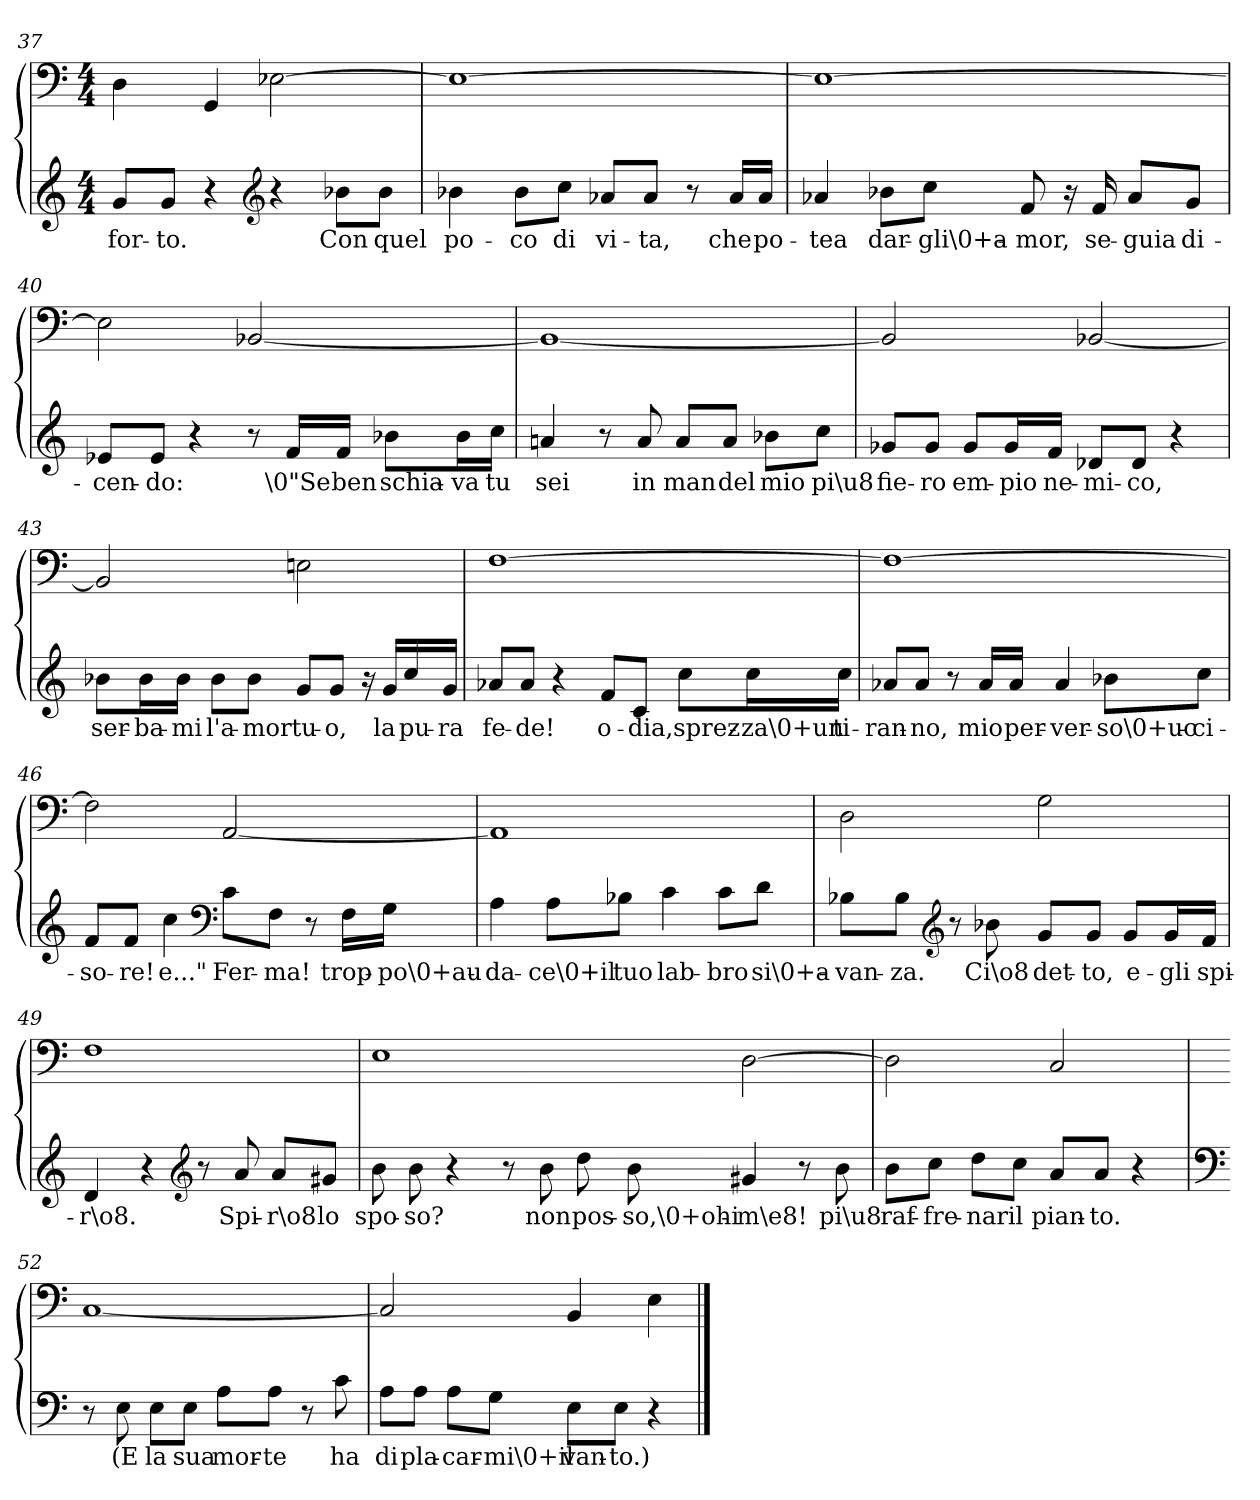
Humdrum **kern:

**kern	**text	**kern
*part1	*part1	*part1
*staff2	*staff2	*staff1
*clefG2	*	*clefF4
*k[]	*	*k[]
*a:	*	*a:
*M4/4	*	*M4/4
=37	=37	=37
8g/L	-for-	4D\
8g/J	-to.	.
4r	.	4GG/
*clefG2	*	*
4r	.	[2E-X\
8b-X\L	Con	.
8b-\J	quel	.
=38	=38	=38
4b-X\	po-	1E-\_
8b-\L	-co	.
8cc\J	di	.
8a-X/L	vi-	.
8a-/J	-ta,	.
8r	.	.
16a-/LL	che	.
16a-/JJ	po-	.
=39	=39	=39
4a-X/	-tea	1E-\_
8b-X\L	dar-	.
8cc\J	-gli\0+a-	.
8f/	-mor,	.
16r	.	.
16f/	se-	.
8a-/L	-guia	.
8g/J	di-	.
=40	=40	=40
8e-X/L	-cen-	2E-\]
8e-/J	-do:	.
4r	.	.
8r	.	[2BB-X/
16f/LL	\0"Se	.
16f/JJ	ben	.
8b-X\L	schia-	.
16b-\L	-va	.
16cc\JJ	tu	.
=41	=41	=41
4an/	sei	1BB-/_
8r	.	.
8a/	in	.
8a/L	man	.
8a/J	del	.
8b-X\L	mio	.
8cc\J	pi\u8	.
=42	=42	=42
8g-X/L	fie-	2BB-/]
8g-/J	-ro	.
8g-/L	em-	.
16g-/L	-pio	.
16f/JJ	ne-	.
8d-X/L	-mi-	[2BB-X/
8d-/J	-co,	.
4r	.	.
=43	=43	=43
8b-X\L	ser-	2BB-/]
16b-\L	-ba-	.
16b-\JJ	-mi	.
8b-\L	l'a-	.
8b-\J	-mor	.
8g/L	tu-	2En\
8g/J	-o,	.
16r	.	.
16g/LL	la	.
16cc/	pu-	.
16g/JJ	-ra	.
=44	=44	=44
8a-X/L	fe-	[1F\
8a-/J	-de!	.
4r	.	.
8f/L	o-	.
8c/J	-dia,	.
8cc\L	sprez-	.
16cc\L	-za\0+un	.
16cc\JJ	ti-	.
=45	=45	=45
8a-X/L	-ran-	1F\_
8a-/J	-no,	.
8r	.	.
16a-/LL	mio	.
16a-/JJ	per-	.
4a-/	-ver-	.
8b-X\L	-so\0+uc-	.
8cc\J	-ci-	.
=46	=46	=46
8f/L	-so-	2F\]
8f/J	-re!	.
4cc\	e..."	.
*clefF4	*	*
8c\L	Fer-	[2AA/
8F\J	-ma!	.
8r	.	.
16F\LL	trop-	.
16G\JJ	-po\0+au-	.
=47	=47	=47
4A\	-da-	1AA/]
8A\L	-ce\0+il	.
8B-X\J	tuo	.
4c\	lab-	.
8c\L	-bro	.
8d\J	si\0+a-	.
=48	=48	=48
8B-X\L	-van-	2D\
8B-\J	-za.	.
*clefG2	*	*
8r	.	.
8b-X\	Ci\o8	.
8g/L	det-	2G\
8g/J	-to,	.
8g/L	e-	.
16g/L	-gli	.
16f/JJ	spi-	.
=49	=49	=49
4d/	-r\o8.	1F\
4r	.	.
*clefG2	*	*
8r	.	.
8a/	Spi-	.
8a/L	-r\o8	.
8g#X/J	lo	.
=50	=50	=50
8b\	spo-	1E\
8b\	-so?	.
4r	.	.
8r	.	.
8b\	non	.
8dd\	pos-	.
8b\	-so,\0+ohi-	.
4g#X/	-m\e8!	[2D\
8r	.	.
8b\	pi\u8	.
=51	=51	=51
8b\L	raf-	2D\]
8cc\J	-fre-	.
8dd\L	-nar	.
8cc\J	il	.
8a/L	pian-	2C/
8a/J	-to.	.
4r	.	.
=52	=52	=52
*clefF4	*	*
8r	.	[1C/
8E\	(E	.
8E\L	la	.
8E\J	sua	.
8A\L	mor-	.
8A\J	-te	.
8r	.	.
8c\	ha	.
=53	=53	=53
8A\L	di	2C/]
8A\J	pla-	.
8A\L	-car-	.
8G\J	-mi\0+il	.
8E\L	van-	4BB/
8E\J	-to.)	.
4r	.	4E\
==	==	==
*-	*-	*-
